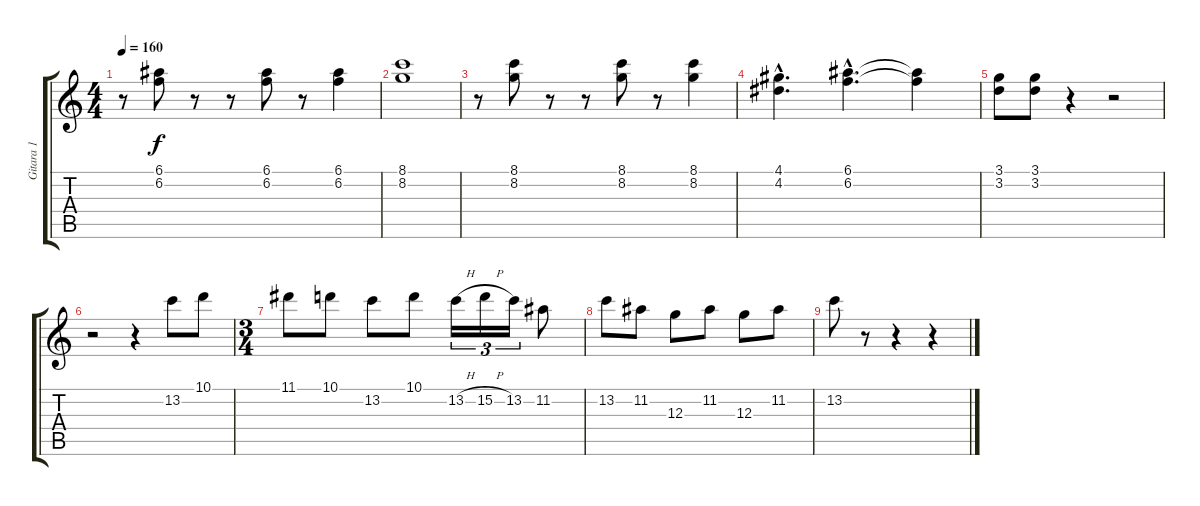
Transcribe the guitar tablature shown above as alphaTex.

\track ("Gitara 1" "Gitara 1") {instrument overdrivenguitar}
\staff {score tabs}
\tuning (E4 B3 G3 D3 A2 E2) {hide}
\ts (4 4)
\tempo 160
\clef g2
\ks c
r.8{dy f} (6.1 6.2).8 r.8 r.8 (6.1 6.2).8 r.8 (6.1 6.2).4 |
(8.1 8.2).1 |
r.8 (8.1 8.2).8 r.8 r.8 (8.1 8.2).8 r.8 (8.1 8.2).4 |
(4.1{hac} 4.2{hac}).4{d} (6.1{hac} 6.2{hac}).4{d} (6.1{t} 6.2{t}).4 |
(3.1 3.2).8 (3.1 3.2).8 r.4 r.2 |
r.2 r.4 13.2.8{instrument overdrivenguitar} 10.1.8 |
\ts (3 4)
11.1.8 10.1.8 13.2.8 10.1.8 13.2{h}.16{tu (3 2)} 15.2{h}.16{tu (3 2)} 13.2.16{tu (3 2)} 11.2.8 |
13.2.8 11.2.8 12.3.8 11.2.8 12.3.8 11.2.8 |
13.2.8 r.8 r.4 r.4
